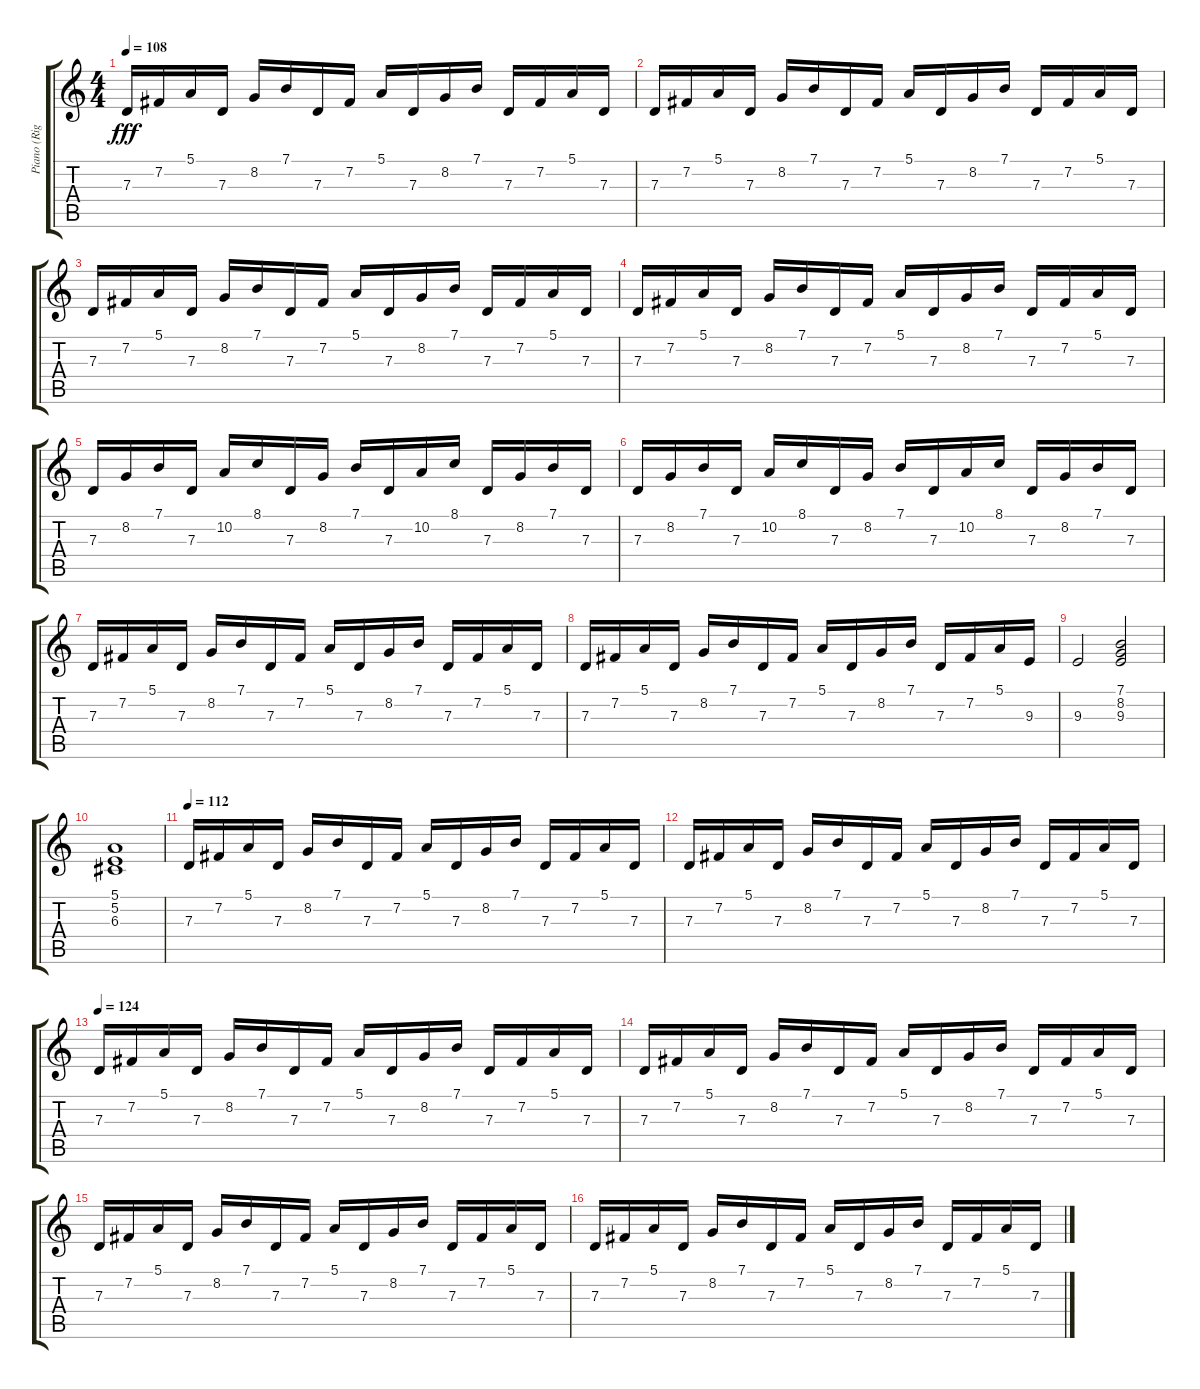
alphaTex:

\track ("Piano (Right Hand)" "Piano (Rig") {instrument acousticgrandpiano}
\staff {score tabs}
\tuning (E4 B3 G3 D3 A2 D2) {hide}
\ts (4 4)
\tempo 108
\clef g2
\ks c
7.3.16{dy fff instrument acousticgrandpiano} 7.2.16 5.1.16 7.3.16 8.2.16 7.1.16 7.3.16 7.2.16 5.1.16 7.3.16 8.2.16 7.1.16 7.3.16 7.2.16 5.1.16 7.3.16 |
7.3.16 7.2.16 5.1.16 7.3.16 8.2.16 7.1.16 7.3.16 7.2.16 5.1.16 7.3.16 8.2.16 7.1.16 7.3.16 7.2.16 5.1.16 7.3.16 |
7.3.16 7.2.16 5.1.16 7.3.16 8.2.16 7.1.16 7.3.16 7.2.16 5.1.16 7.3.16 8.2.16 7.1.16 7.3.16 7.2.16 5.1.16 7.3.16 |
7.3.16 7.2.16 5.1.16 7.3.16 8.2.16 7.1.16 7.3.16 7.2.16 5.1.16 7.3.16 8.2.16 7.1.16 7.3.16 7.2.16 5.1.16 7.3.16 |
7.3.16 8.2.16 7.1.16 7.3.16 10.2.16 8.1.16 7.3.16 8.2.16 7.1.16 7.3.16 10.2.16 8.1.16 7.3.16 8.2.16 7.1.16 7.3.16 |
7.3.16 8.2.16 7.1.16 7.3.16 10.2.16 8.1.16 7.3.16 8.2.16 7.1.16 7.3.16 10.2.16 8.1.16 7.3.16 8.2.16 7.1.16 7.3.16 |
7.3.16 7.2.16 5.1.16 7.3.16 8.2.16 7.1.16 7.3.16 7.2.16 5.1.16 7.3.16 8.2.16 7.1.16 7.3.16 7.2.16 5.1.16 7.3.16 |
7.3.16 7.2.16 5.1.16 7.3.16 8.2.16 7.1.16 7.3.16 7.2.16 5.1.16 7.3.16 8.2.16 7.1.16 7.3.16 7.2.16 5.1.16 9.3.16 |
9.3.2 (7.1 8.2 9.3).2 |
(5.1 5.2 6.3).1 |
\tempo 112
7.3.16 7.2.16 5.1.16 7.3.16 8.2.16 7.1.16 7.3.16 7.2.16 5.1.16 7.3.16 8.2.16 7.1.16 7.3.16 7.2.16 5.1.16 7.3.16 |
7.3.16 7.2.16 5.1.16 7.3.16 8.2.16 7.1.16 7.3.16 7.2.16 5.1.16 7.3.16 8.2.16 7.1.16 7.3.16 7.2.16 5.1.16 7.3.16 |
\tempo 124
7.3.16 7.2.16 5.1.16 7.3.16 8.2.16 7.1.16 7.3.16 7.2.16 5.1.16 7.3.16 8.2.16 7.1.16 7.3.16 7.2.16 5.1.16 7.3.16 |
7.3.16 7.2.16 5.1.16 7.3.16 8.2.16 7.1.16 7.3.16 7.2.16 5.1.16 7.3.16 8.2.16 7.1.16 7.3.16 7.2.16 5.1.16 7.3.16 |
7.3.16 7.2.16 5.1.16 7.3.16 8.2.16 7.1.16 7.3.16 7.2.16 5.1.16 7.3.16 8.2.16 7.1.16 7.3.16 7.2.16 5.1.16 7.3.16 |
7.3.16 7.2.16 5.1.16 7.3.16 8.2.16 7.1.16 7.3.16 7.2.16 5.1.16 7.3.16 8.2.16 7.1.16 7.3.16 7.2.16 5.1.16 7.3.16
